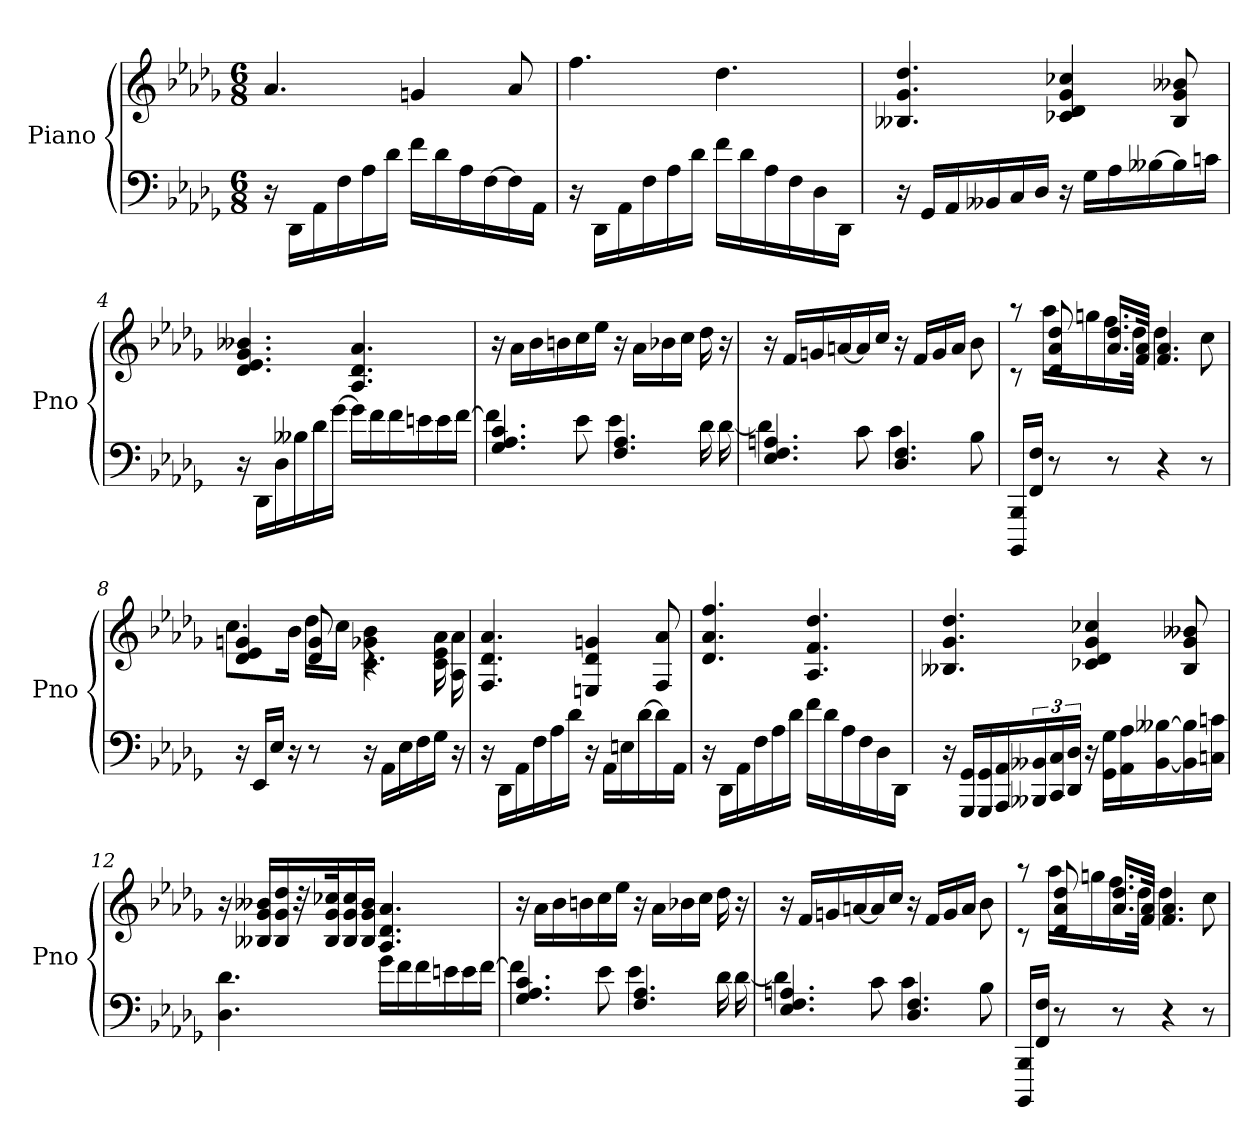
**kern	**kern
*part1	*part1
*staff2	*staff1
*I"Piano	*
*I'Pno	*
*clefF4	*clefG2
*k[b-e-a-d-g-]	*k[b-e-a-d-g-]
*D-:	*D-:
*M6/8	*M6/8
=1	=1
16r	4.a-
16DD-LL	.
16AA-	.
16F	.
16A-	.
16d-JJ	.
16fLL	4gn
16d-	.
16A-	.
[16F	.
16F]	8a-
16AA-JJ	.
=2	=2
16r	4.ff
16DD-LL	.
16AA-	.
16F	.
16A-	.
16d-JJ	.
16fLL	4.dd-
16d-	.
16A-	.
16F	.
16D-	.
16DD-JJ	.
=3	=3
16r	4.B--X 4.g- 4.dd-
16GG-LL	.
16AA-	.
16BB--X	.
16C	.
16D-JJ	.
16r	4c-X 4d- 4g- 4cc-X
16G-LL	.
16A-	.
[16B--X	.
16B--]	8B-- 8g- 8b--X
16cnJJ	.
=4	=4
16r	4.d- 4.e- 4.g- 4.b--X
16DD-LL	.
16D-	.
16B--X	.
16d-	.
[16g-JJ	.
16g-LL]	4.A- 4.d- 4.a-
16f	.
16f	.
16en	.
16e	.
[16fJJ	.
=5	=5
*^	*
4.G- 4.A- 4.c	4f]	16r
.	.	16a-LL
.	.	16b-
.	.	16bn
.	8e-	16cc
.	.	16ee-JJ
4.F 4.A-	4e-	16r
.	.	16a-LL
.	.	16b-X
.	.	16ccJJ
.	16d-	16dd-
.	[16d-	16r
=6	=6	=6
4.E- 4.F 4.An	4d-]	16r
.	.	16fLL
.	.	16gn
.	.	[16an
.	8c	16a]
.	.	16ccJJ
4.D- 4.F	4c	16r
.	.	16fLL
.	.	16g
.	.	16aJJ
.	8B-	8b-
*v	*v	*
=7	=7
*	*^
16BBBB- 16BBB-LL	8rc	8raa
16FF 16FJJ	.	.
8r	8d- 8a- 8dd-	16aa-LL
.	.	16ggn
8r	16.a- 16.dd-LL	16.ff
.	32f 32a-JJk	32dd-JJk
4r	4.f 4.a-	4dd-
8r	.	8cc
=8	=8	=8
16r	4d- 4e- 4gn	8.ccL
16EE-LL	.	.
16E-JJ	.	.
16r	.	16b-Jk
8r	8d- 8g	16dd-LL
.	.	16ccJJ
16r	4.rc	4c 4g-X 4b-
16AA-LL	.	.
16E-	.	.
16F	.	.
16G-JJ	.	16c 16e- 16a-
16r	.	16A- 16a-
*	*v	*v
=9	=9
16r	4.F 4.d- 4.a-
16DD-LL	.
16AA-	.
16F	.
16A-	.
16d-JJ	.
16r	4En 4d- 4gn
16AA-LL	.
16En	.
[16d-	.
16d-]	8F 8a-
16AA-JJ	.
=10	=10
16r	4.d- 4.a- 4.ff
16DD-LL	.
16AA-	.
16F	.
16A-	.
16d-JJ	.
16fLL	4.A- 4.f 4.dd-
16d-	.
16A-	.
16F	.
16D-	.
16DD-JJ	.
=11	=11
16r	4.B--X 4.g- 4.dd-
16GGG- 16GG-LL	.
16GGG- 16GG-	.
16AAA- 16AA-	.
24BBB--X 24BB--X	.
24CC 24C	.
24DD- 24D-JJ	.
16r	4c-X 4d- 4g- 4cc-X
16GG- 16G-LL	.
16AA- 16A-	.
[16BB-- [16B--X	.
16BB--] 16B--]	8B-- 8g- 8b--X
16Cn 16cnJJ	.
=12	=12
4.D- 4.d-	16r
.	16B--X 16g- 16b--XLL
.	16B-- 16g- 16dd-
.	32r
.	32B-- 32g- 32cc-XK
.	16B-- 16g- 16cc-
.	16B-- 16g- 16b--JJ
16g-LL	4.A- 4.d- 4.a-
16f	.
16f	.
16en	.
16e	.
[16fJJ	.
=13	=13
*^	*
4.G- 4.A- 4.c	4f]	16r
.	.	16a-LL
.	.	16b-
.	.	16bn
.	8e-	16cc
.	.	16ee-JJ
4.F 4.A-	4e-	16r
.	.	16a-LL
.	.	16b-X
.	.	16ccJJ
.	16d-	16dd-
.	[16d-	16r
=14	=14	=14
4.E- 4.F 4.An	4d-]	16r
.	.	16fLL
.	.	16gn
.	.	[16an
.	8c	16a]
.	.	16ccJJ
4.D- 4.F	4c	16r
.	.	16fLL
.	.	16g
.	.	16aJJ
.	8B-	8b-
*v	*v	*
=15	=15
*	*^
16BBBB- 16BBB-LL	8rc	8raa
16FF 16FJJ	.	.
8r	8d- 8a- 8dd-	16aa-LL
.	.	16ggn
8r	16.a- 16.dd-LL	16.ff
.	32f 32a-JJk	32dd-JJk
4r	4.f 4.a-	4dd-
8r	.	8cc
*	*v	*v
=	=
*-	*-
